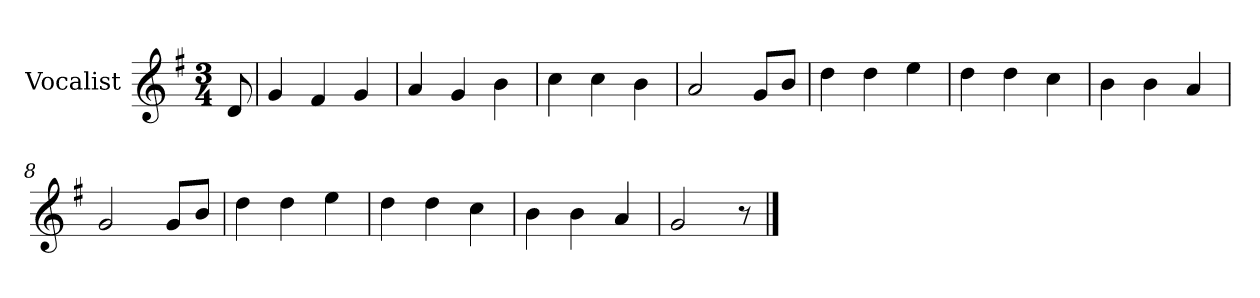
**kern
*part1
*staff1
*I"Vocalist
*k[f#]
*G:
*M3/4
=
8d
=1
4g
4f#
4g
=2
4a
4g
4b
=3
4cc
4cc
4b
=4
2a
8gL
8bJ
=5
4dd
4dd
4ee
=6
4dd
4dd
4cc
=7
4b
4b
4a
=8
2g
8gL
8bJ
=9
4dd
4dd
4ee
=10
4dd
4dd
4cc
=11
4b
4b
4a
=12
2g
8r
==
*-
